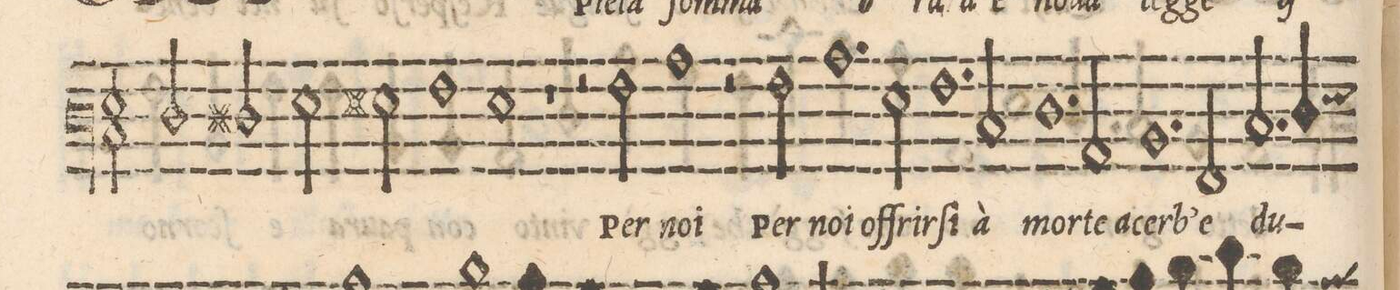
**kern	**text
*I"BASSO	*
*clefF3	*
*k[]	*
*met(C)	*
*M2/1	*
2F/	ra-
2F#X/	-ra_e
2G\	no-
2G#X\	-ua
=11-	=11-
1A	leg-
1Gny	-ge
*	*Xij
=12-	=12-
1r	.
2r	.
2A\	Per
=13-	=13-
1c	noi
2r	.
2A\	Per
=14-	=14-
1.c	noi
2G\	-of-
=15-	=15-
1.A	-frir-
2E/	-ſi_à
=16-	=16-
1.Fny	mor-
2C/	-te_a-
=17-	=17-
1.D	-cer-
2AA/	-b'_e
=18-	=18-
2.E/	du-
4F/	.
*-	*-
